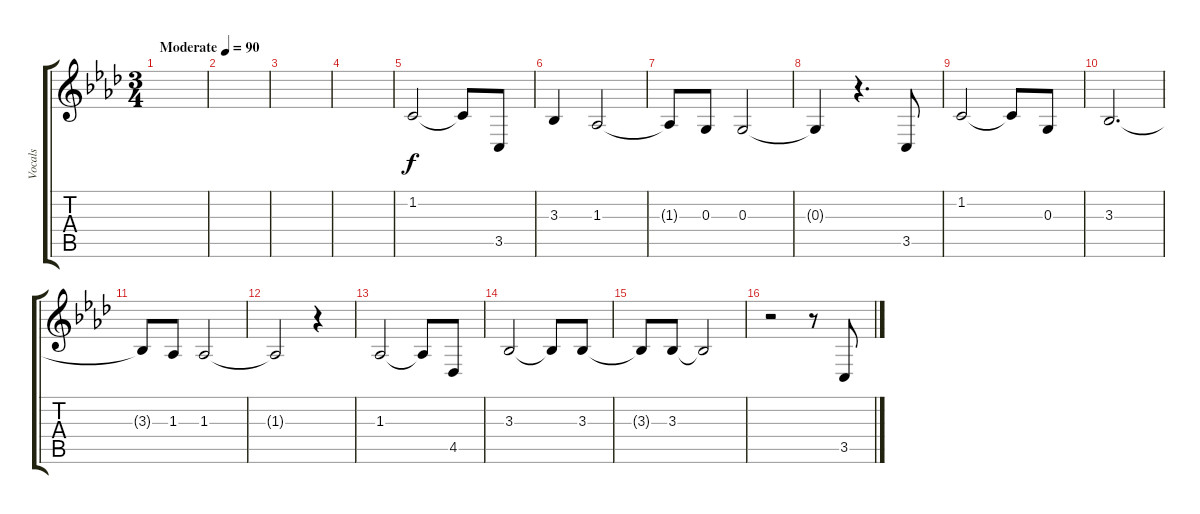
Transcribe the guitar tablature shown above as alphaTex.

\track ("Vocals" "Vocals") {instrument choiraahs}
\staff {score tabs}
\tuning (E4 B3 G3 D3 A2 E2) {hide}
\ts (3 4)
\tempo (90 "Moderate")
\clef g2
\ks ab
|
|
|
|
1.2.2 1.2{t}.8 3.5.8 |
3.3.4 1.3.2 |
1.3{t}.8 0.3.8 0.3.2 |
0.3{t}.4 r.4{d} 3.5.8 |
1.2.2 1.2{t}.8 0.3.8 |
3.3.2{d} |
3.3{t}.8 1.3.8 1.3.2 |
1.3{t}.2 r.4 |
1.3.2 1.3{t}.8 4.5.8 |
3.3.2 3.3{t}.8 3.3.8 |
3.3{t}.8 3.3.8 3.3{t}.2 |
r.2 r.8 3.5.8
